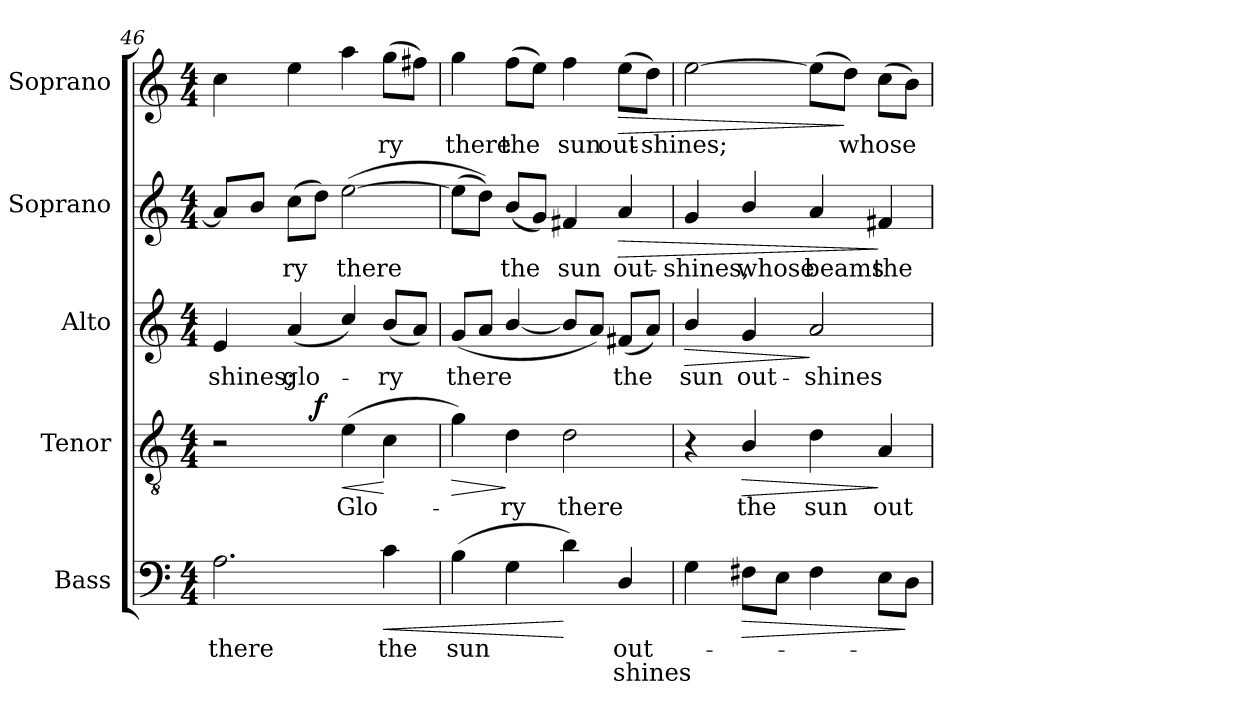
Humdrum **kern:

**kern	**text	**text	**dynam	**kern	**text	**dynam	**kern	**text	**dynam	**kern	**text	**dynam	**kern	**text	**dynam
*part5	*part5	*part5	*part5	*part4	*part4	*part4	*part3	*part3	*part3	*part2	*part2	*part2	*part1	*part1	*part1
*staff5	*staff5	*staff5	*staff5	*staff4	*staff4	*staff4	*staff3	*staff3	*staff3	*staff2	*staff2	*staff2	*staff1	*staff1	*staff1
*I"Bass	*	*	*	*I"Tenor	*	*	*I"Alto	*	*	*I"Soprano	*	*	*I"Soprano	*	*
*I'B.	*	*	*	*I'T.	*	*	*I'A.	*	*	*I'S.	*	*	*I'S.	*	*
*clefF4	*	*	*	*clefGv2	*	*	*clefG2	*	*	*clefG2	*	*	*clefG2	*	*
*	*	*	*	*ITrd7c12	*	*	*	*	*	*	*	*	*	*	*
*k[]	*	*	*	*k[]	*	*	*k[]	*	*	*k[]	*	*	*k[]	*	*
*C:	*	*	*	*C:	*	*	*C:	*	*	*C:	*	*	*C:	*	*
*M4/4	*	*	*	*M4/4	*	*	*M4/4	*	*	*M4/4	*	*	*M4/4	*	*
=46	=46	=46	=46	=46	=46	=46	=46	=46	=46	=46	=46	=46	=46	=46	=46
!	!LO:LY:b:color=#000000	!	!	!	!	!	!	!	!	!	!	!	!	!	!
!	!	!	!	!	!	!	!	!LO:LY:b:color=#000000	!	!	!	!	!	!	!
*	*	*	*	*^	*	*	*	*	*	*	*	*	*	*	*
2.Ai\	there	.	.	2r	4.ryy	.	.	4ei/	shines;	.	8ai/L]	.	.	4cci\	.	.
.	.	.	.	.	.	.	.	.	.	.	8bi/J	.	.	.	.	.
!	!	!	!	!	!	!	!	!	!LO:LY:b:color=#000000	!	!	!	!	!	!	!
!	!	!	!	!	!	!	!	!	!	!	!	!LO:LY:b:color=#000000	!	!	!	!
.	.	.	.	.	.	.	.	(4ai/	glo-	.	(8cci\L	-ry	.	4eei\	.	.
.	.	.	.	.	2ryy	.	f	.	.	.	8ddi\J)	.	.	.	.	.
!	!	!	!	!	!	!LO:LY:b:color=#000000	!LO:HP:b	!	!	!	!	!	!	!	!	!
!	!	!	!	!	!	!	!	!	!	!	!	!LO:LY:b:color=#000000	!	!	!	!
.	.	.	.	(4Ei\	.	Glo-	<	4cci/)	.	.	([2eei\	there	.	4aai\	.	.
!	!LO:LY:b:color=#000000	!	!LO:HP:b	!	!	!	!	!	!	!	!	!	!	!	!	!
!	!	!	!	!	!	!	!	!	!LO:LY:b:color=#000000	!	!	!	!	!	!	!
!	!	!	!	!	!	!	!	!	!	!	!	!	!	!	!LO:LY:b:color=#000000	!
4ci\	the	.	<	4Ci\	.	.	[	(8bi/L	-ry	.	.	.	.	(8ggi\L	-ry	.
.	.	.	.	.	8ryy	.	.	8ai/J)	.	.	.	.	.	8ff#Xi\J)	.	.
*	*	*	*	*v	*v	*	*	*	*	*	*	*	*	*	*	*
=47	=47	=47	=47	=47	=47	=47	=47	=47	=47	=47	=47	=47	=47	=47	=47
*	*	*	*	*^	*	*	*	*	*	*	*	*	*	*	*
!	!LO:LY:b:color=#000000	!	!	!	!	!	!LO:HP:b	!	!	!	!	!	!	!	!	!
*	*	*	*	*v	*v	*	*	*	*	*	*	*	*	*	*	*
*	*	*	*	*^	*	*	*	*	*	*	*	*	*	*	*
!	!	!	!	!	!	!	!	!	!LO:LY:b:color=#000000	!	!	!	!	!	!	!
*	*	*	*	*v	*v	*	*	*	*	*	*	*	*	*	*	*
*	*	*	*	*^	*	*	*	*	*	*	*	*	*	*	*
!	!	!	!	!	!	!	!	!	!	!	!	!	!	!	!LO:LY:b:color=#000000	!
*	*	*	*	*v	*v	*	*	*	*	*	*	*	*	*	*	*
(4Bi\	sun	.	.	4Gi\)	.	>	(8gi/L	there	.	(8eei\L]	.	.	4ggi\	there	.
.	.	.	.	.	.	.	8ai/J	.	.	8ddi\J))	.	.	.	.	.
!	!	!	!	!	!LO:LY:b:color=#000000	!	!	!	!	!	!	!	!	!	!
!	!	!	!	!	!	!	!	!	!	!	!LO:LY:b:color=#000000	!	!	!	!
!	!	!	!	!	!	!	!	!	!	!	!	!	!	!LO:LY:b:color=#000000	!
4Gi\	.	.	.	4Di\	-ry	]	[4bi/	.	.	(8bi/L	the	.	(8ffi\L	the	.
.	.	.	.	.	.	.	.	.	.	8gi/J)	.	.	8eei\J)	.	.
!	!	!	!	!	!LO:LY:b:color=#000000	!	!	!	!	!	!	!	!	!	!
!	!	!	!	!	!	!	!	!	!	!	!LO:LY:b:color=#000000	!	!	!	!
!	!	!	!	!	!	!	!	!	!	!	!	!	!	!LO:LY:b:color=#000000	!
4di\)	.	.	[	2Di\	there	.	8bi/L]	.	.	4f#Xi/	sun	.	4ffi\	sun	.
.	.	.	.	.	.	.	8ai/J)	.	.	.	.	.	.	.	.
!	!LO:LY:b:color=#000000	!LO:LY:b:color=#000000	!	!	!	!	!	!	!	!	!	!	!	!	!
!	!	!	!	!	!	!	!	!LO:LY:b:color=#000000	!	!	!	!	!	!	!
!	!	!	!	!	!	!	!	!	!	!	!LO:LY:b:color=#000000	!LO:HP:b	!	!	!
!	!	!	!	!	!	!	!	!	!	!	!	!	!	!LO:LY:b:color=#000000	!LO:HP:b
4Di/	out-	-shines	.	.	.	.	(8f#Xi/L	the	.	4ai/	out-	>	(8eei\L	out-	>
!	!	!	!	!	!	!	!	!	!	!	!	!	!	!LO:LY:b:color=#000000	!
.	.	.	.	.	.	.	8ai/J)	.	.	.	.	.	8ddi\J)	-shines;	.
=48	=48	=48	=48	=48	=48	=48	=48	=48	=48	=48	=48	=48	=48	=48	=48
!	!	!	!	!	!	!	!	!LO:LY:b:color=#000000	!LO:HP:b	!	!	!	!	!	!
!	!	!	!	!	!	!	!	!	!	!	!LO:LY:b:color=#000000	!	!	!	!
4Gi\	.	.	.	4r	.	.	4bi/	sun	>	4gi/	-shines,	.	[2eei\	.	.
!	!	!	!LO:HP:b	!	!	!	!	!	!	!	!	!	!	!	!
!	!	!	!	!	!LO:LY:b:color=#000000	!LO:HP:b	!	!	!	!	!	!	!	!	!
!	!	!	!	!	!	!	!	!LO:LY:b:color=#000000	!	!	!	!	!	!	!
!	!	!	!	!	!	!	!	!	!	!	!LO:LY:b:color=#000000	!	!	!	!
8F#Xi\L	.	.	>	4BBi/	the	>	4gi/	out-	.	4bi/	whose	.	.	.	.
8Ei\J	.	.	.	.	.	.	.	.	.	.	.	.	.	.	.
!	!	!	!	!	!LO:LY:b:color=#000000	!	!	!	!	!	!	!	!	!	!
!	!	!	!	!	!	!	!	!LO:LY:b:color=#000000	!	!	!	!	!	!	!
!	!	!	!	!	!	!	!	!	!	!	!LO:LY:b:color=#000000	!	!	!	!
4F#i\	.	.	.	4Di\	sun	.	2ai/	-shines	]	4ai/	beams	.	(8eei\L]	.	.
!	!	!	!	!	!	!	!	!	!	!	!	!	!	!LO:LY:b:color=#000000	!
.	.	.	.	.	.	.	.	.	.	.	.	.	8ddi\J)	whose	]
!	!	!	!	!	!LO:LY:b:color=#000000	!	!	!	!	!	!	!	!	!	!
!	!	!	!	!	!	!	!	!	!	!	!LO:LY:b:color=#000000	!	!	!	!
8Ei\L	.	.	.	4AAi/	out-	]	.	.	.	4f#Xi/	the	]	(8cci\L	.	.
8Di\J	.	.	]	.	.	.	.	.	.	.	.	.	8bi\J)	.	.
=	=	=	=	=	=	=	=	=	=	=	=	=	=	=	=
*-	*-	*-	*-	*-	*-	*-	*-	*-	*-	*-	*-	*-	*-	*-	*-
